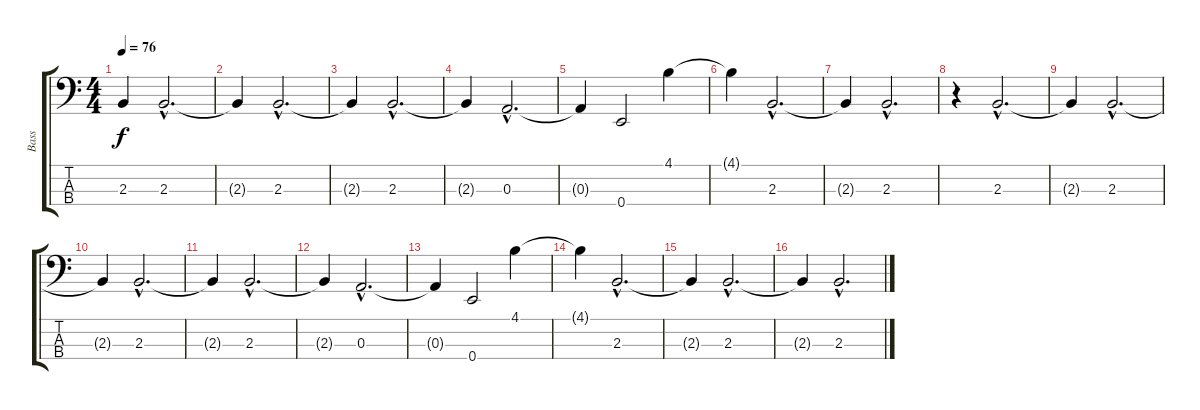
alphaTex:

\track ("Bass" "Bass") {instrument synthbass1}
\staff {score tabs}
\tuning (G2 D2 A1 E1) {hide}
\ts (4 4)
\tempo 76
\clef f4
\ks c
2.3{t}.4{dy f} 2.3{hac}.2{d} |
2.3{t}.4 2.3{hac}.2{d} |
2.3{t}.4 2.3{hac}.2{d} |
2.3{t}.4 0.3{hac}.2{d} |
0.3{t}.4 0.4.2 4.1.4 |
4.1{t}.4 2.3{hac}.2{d} |
2.3{t}.4 2.3{hac}.2{d} |
r.4 2.3{hac}.2{d} |
2.3{t}.4 2.3{hac}.2{d} |
2.3{t}.4 2.3{hac}.2{d} |
2.3{t}.4 2.3{hac}.2{d} |
2.3{t}.4 0.3{hac}.2{d} |
0.3{t}.4 0.4.2 4.1.4 |
4.1{t}.4 2.3{hac}.2{d} |
2.3{t}.4 2.3{hac}.2{d} |
2.3{t}.4 2.3{hac}.2{d}
